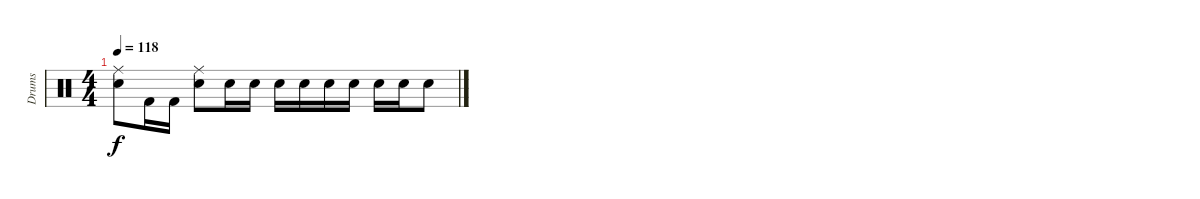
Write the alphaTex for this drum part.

\track ("Drums" "Drums") {instrument percussion}
\staff {score}
\articulation defaults
\ts (4 4)
\tempo 118
\clef neutral
\ks c
("Ride (middle)" "Snare (hit) 2").8{dy f} "Kick (hit) 2".16 "Kick (hit) 2".16 ("Ride (middle)" "Snare (hit) 2").8 "Snare (hit) 2".16 "Snare (hit) 2".16 "Snare (hit) 2".16 "Snare (hit) 2".16 "Snare (hit) 2".16 "Snare (hit) 2".16 "Snare (hit) 2".16 "Snare (hit) 2".16 "Snare (hit) 2".8
